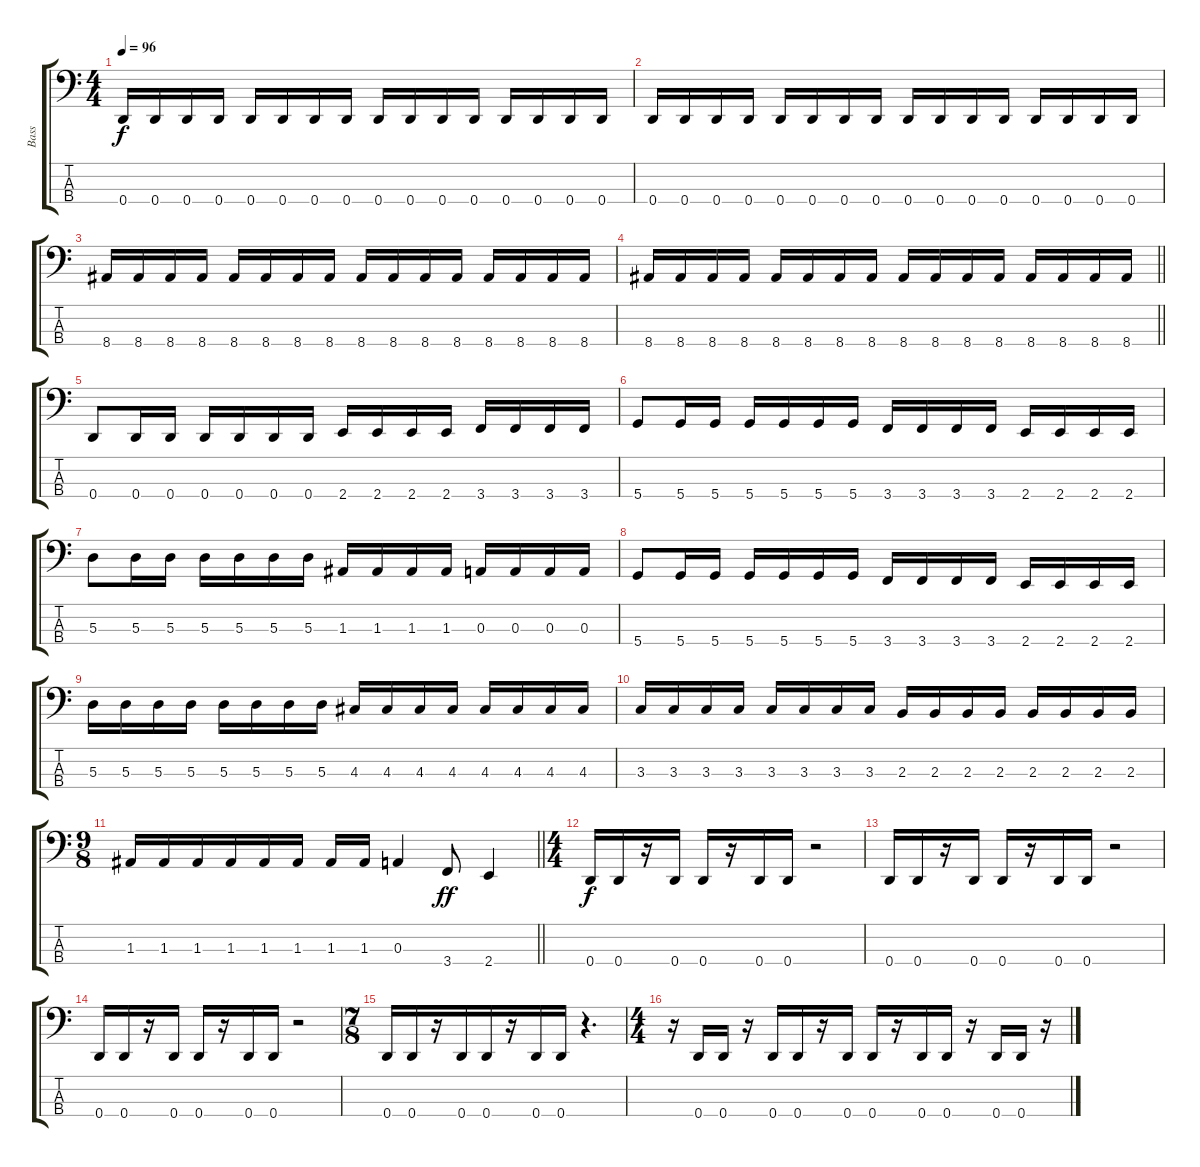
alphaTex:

\track ("Bass" "Bass") {instrument slapbass1}
\staff {score tabs}
\tuning (G2 D2 A1 D1) {hide}
\ts (4 4)
\tempo 96
\clef f4
\ks c
0.4.16{dy f} 0.4.16 0.4.16 0.4.16 0.4.16 0.4.16 0.4.16 0.4.16 0.4.16 0.4.16 0.4.16 0.4.16 0.4.16 0.4.16 0.4.16 0.4.16 |
0.4.16 0.4.16 0.4.16 0.4.16 0.4.16 0.4.16 0.4.16 0.4.16 0.4.16 0.4.16 0.4.16 0.4.16 0.4.16 0.4.16 0.4.16 0.4.16 |
8.4.16 8.4.16 8.4.16 8.4.16 8.4.16 8.4.16 8.4.16 8.4.16 8.4.16 8.4.16 8.4.16 8.4.16 8.4.16 8.4.16 8.4.16 8.4.16 |
\barLineRight lightlight
8.4.16 8.4.16 8.4.16 8.4.16 8.4.16 8.4.16 8.4.16 8.4.16 8.4.16 8.4.16 8.4.16 8.4.16 8.4.16 8.4.16 8.4.16 8.4.16 |
0.4.8 0.4.16 0.4.16 0.4.16 0.4.16 0.4.16 0.4.16 2.4.16 2.4.16 2.4.16 2.4.16 3.4.16 3.4.16 3.4.16 3.4.16 |
5.4.8 5.4.16 5.4.16 5.4.16 5.4.16 5.4.16 5.4.16 3.4.16 3.4.16 3.4.16 3.4.16 2.4.16 2.4.16 2.4.16 2.4.16 |
5.3.8 5.3.16 5.3.16 5.3.16 5.3.16 5.3.16 5.3.16 1.3.16 1.3.16 1.3.16 1.3.16 0.3.16 0.3.16 0.3.16 0.3.16 |
5.4.8 5.4.16 5.4.16 5.4.16 5.4.16 5.4.16 5.4.16 3.4.16 3.4.16 3.4.16 3.4.16 2.4.16 2.4.16 2.4.16 2.4.16 |
5.3.16 5.3.16 5.3.16 5.3.16 5.3.16 5.3.16 5.3.16 5.3.16 4.3.16 4.3.16 4.3.16 4.3.16 4.3.16 4.3.16 4.3.16 4.3.16 |
3.3.16 3.3.16 3.3.16 3.3.16 3.3.16 3.3.16 3.3.16 3.3.16 2.3.16 2.3.16 2.3.16 2.3.16 2.3.16 2.3.16 2.3.16 2.3.16 |
\ts (9 8)
\barLineRight lightlight
1.3.16 1.3.16 1.3.16 1.3.16 1.3.16 1.3.16 1.3.16 1.3.16 0.3.4 3.4.8{dy ff} 2.4.4 |
\ts (4 4)
0.4.16{dy f} 0.4.16 r.16 0.4.16 0.4.16 r.16 0.4.16 0.4.16 r.2 |
0.4.16 0.4.16 r.16 0.4.16 0.4.16 r.16 0.4.16 0.4.16 r.2 |
0.4.16 0.4.16 r.16 0.4.16 0.4.16 r.16 0.4.16 0.4.16 r.2 |
\ts (7 8)
0.4.16 0.4.16 r.16 0.4.16 0.4.16 r.16 0.4.16 0.4.16 r.4{d} |
\ts (4 4)
r.16 0.4.16 0.4.16 r.16 0.4.16 0.4.16 r.16 0.4.16 0.4.16 r.16 0.4.16 0.4.16 r.16 0.4.16 0.4.16 r.16
